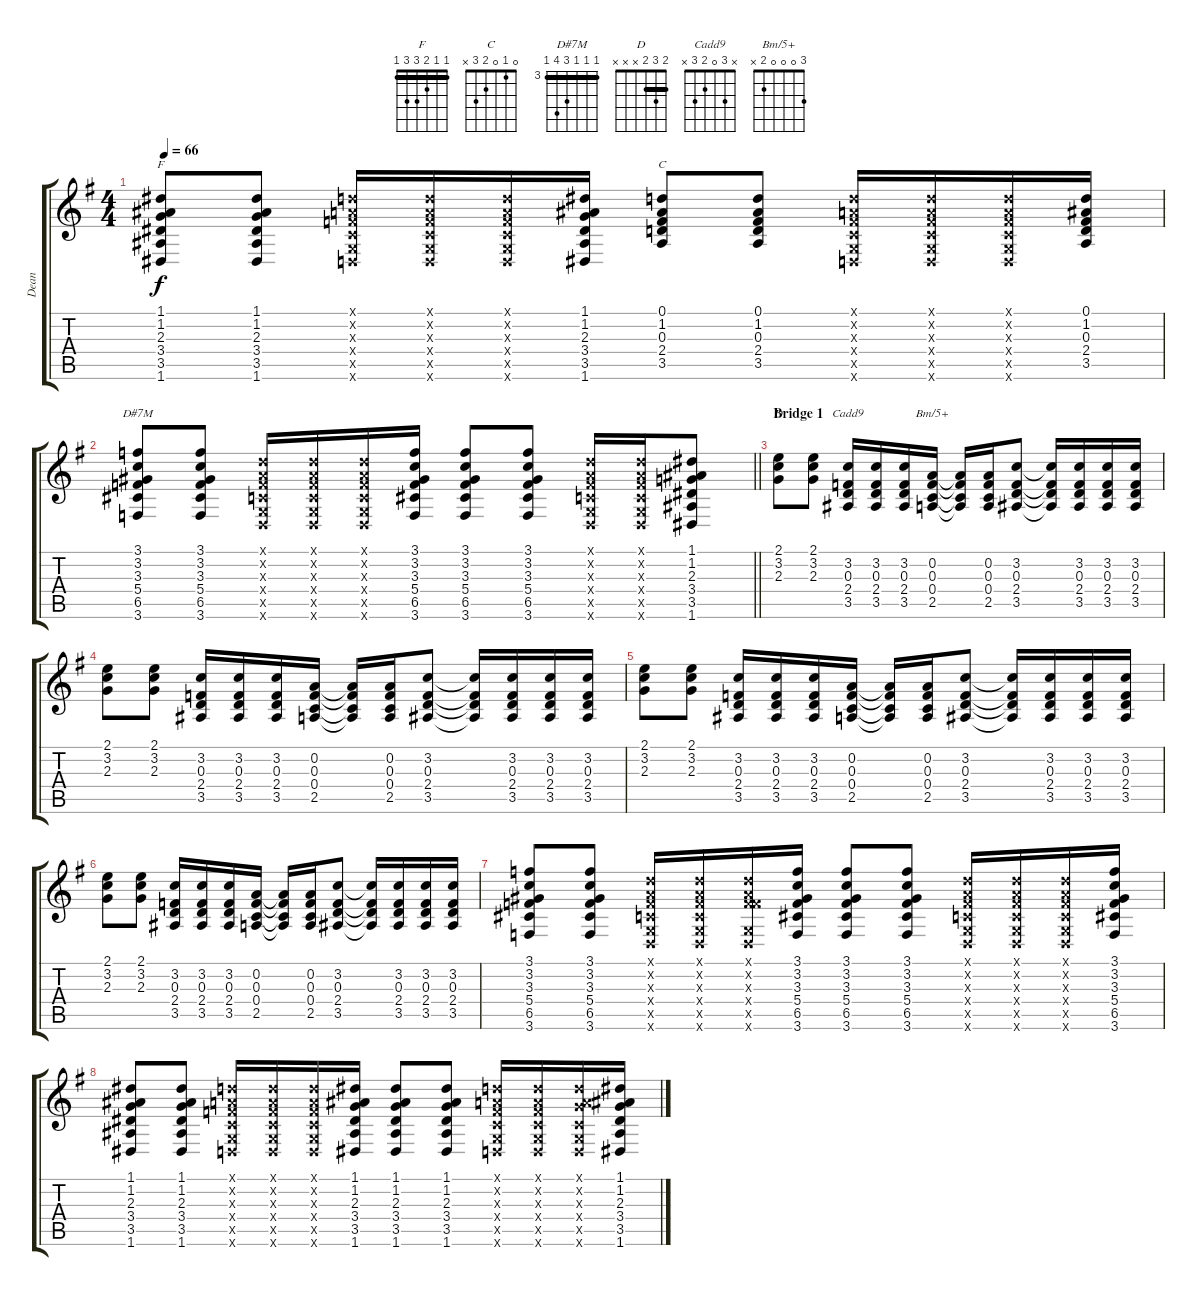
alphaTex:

\track ("Dean" "Dean") {instrument acousticguitarsteel}
\staff {score tabs}
\tuning (D4 A3 F3 C3 G2 D2) {hide}
\chord ("F" 1 1 2 3 3 1) {barre 1}
\chord ("C" 0 1 0 2 3 x)
\chord ("D#7M" 3 3 3 5 6 3) {firstfret 3 barre 3}
\chord ("D" 2 3 2 x x x) {barre 2}
\chord ("Cadd9" x 3 0 2 3 x)
\chord ("Bm/5+" 3 0 0 0 2 x)
\ts (4 4)
\tempo 66
\clef g2
\ks g
(1.1 1.2 2.3 3.4 3.5 1.6).8{ch "F" dy f} (1.1 1.2 2.3 3.4 3.5 1.6).8 (0.1{x} 0.2{x} 0.3{x} 0.4{x} 0.5{x} 0.6{x}).16 (0.1{x} 0.2{x} 0.3{x} 0.4{x} 0.5{x} 0.6{x}).16 (0.1{x} 0.2{x} 0.3{x} 0.4{x} 0.5{x} 0.6{x}).16 (1.1 1.2 2.3 3.4 3.5 1.6).16 (0.1 1.2 0.3 2.4 3.5).8{ch "C"} (0.1 1.2 0.3 2.4 3.5).8 (0.1{x} 0.2{x} 0.3{x} 0.4{x} 0.5{x} 0.6{x}).16 (0.1{x} 0.2{x} 0.3{x} 0.4{x} 0.5{x} 0.6{x}).16 (0.1{x} 0.2{x} 0.3{x} 0.4{x} 0.5{x} 0.6{x}).16 (0.1 1.2 0.3 2.4 3.5).16 |
\barLineRight lightlight
(3.1 3.2 3.3 5.4 6.5 3.6).8{ch "D#7M"} (3.1 3.2 3.3 5.4 6.5 3.6).8 (0.1{x} 0.2{x} 0.3{x} 0.4{x} 0.5{x} 0.6{x}).16 (0.1{x} 0.2{x} 0.3{x} 0.4{x} 0.5{x} 0.6{x}).16 (0.1{x} 0.2{x} 0.3{x} 0.4{x} 0.5{x} 0.6{x}).16 (3.1 3.2 3.3 5.4 6.5 3.6).16 (3.1 3.2 3.3 5.4 6.5 3.6).8 (3.1 3.2 3.3 5.4 6.5 3.6).8 (0.1{x} 0.2{x} 0.3{x} 0.4{x} 0.5{x} 0.6{x}).16 (0.1{x} 0.2{x} 0.3{x} 0.4{x} 0.5{x} 0.6{x}).16 (1.1 1.2 2.3 3.4 3.5 1.6).8 |
\section ("" "Bridge 1")
(2.1 3.2 2.3).8{ch "D"} (2.1 3.2 2.3).8 (3.2 0.3 2.4 3.5).16{ch "Cadd9"} (3.2 0.3 2.4 3.5).16 (3.2 0.3 2.4 3.5).16 (0.2 0.3 0.4 2.5).16{ch "Bm/5+"} (0.2{t} 0.3{t} 0.4{t} 2.5{t}).16 (0.2 0.3 0.4 2.5).16 (3.2 0.3 2.4 3.5).8 (3.2{t} 0.3{t} 2.4{t} 3.5{t}).16 (3.2 0.3 2.4 3.5).16 (3.2 0.3 2.4 3.5).16 (3.2 0.3 2.4 3.5).16 |
(2.1 3.2 2.3).8 (2.1 3.2 2.3).8 (3.2 0.3 2.4 3.5).16 (3.2 0.3 2.4 3.5).16 (3.2 0.3 2.4 3.5).16 (0.2 0.3 0.4 2.5).16 (0.2{t} 0.3{t} 0.4{t} 2.5{t}).16 (0.2 0.3 0.4 2.5).16 (3.2 0.3 2.4 3.5).8 (3.2{t} 0.3{t} 2.4{t} 3.5{t}).16 (3.2 0.3 2.4 3.5).16 (3.2 0.3 2.4 3.5).16 (3.2 0.3 2.4 3.5).16 |
(2.1 3.2 2.3).8 (2.1 3.2 2.3).8 (3.2 0.3 2.4 3.5).16 (3.2 0.3 2.4 3.5).16 (3.2 0.3 2.4 3.5).16 (0.2 0.3 0.4 2.5).16 (0.2{t} 0.3{t} 0.4{t} 2.5{t}).16 (0.2 0.3 0.4 2.5).16 (3.2 0.3 2.4 3.5).8 (3.2{t} 0.3{t} 2.4{t} 3.5{t}).16 (3.2 0.3 2.4 3.5).16 (3.2 0.3 2.4 3.5).16 (3.2 0.3 2.4 3.5).16 |
(2.1 3.2 2.3).8 (2.1 3.2 2.3).8 (3.2 0.3 2.4 3.5).16 (3.2 0.3 2.4 3.5).16 (3.2 0.3 2.4 3.5).16 (0.2 0.3 0.4 2.5).16 (0.2{t} 0.3{t} 0.4{t} 2.5{t}).16 (0.2 0.3 0.4 2.5).16 (3.2 0.3 2.4 3.5).8 (3.2{t} 0.3{t} 2.4{t} 3.5{t}).16 (3.2 0.3 2.4 3.5).16 (3.2 0.3 2.4 3.5).16 (3.2 0.3 2.4 3.5).16 |
(3.1 3.2 3.3 5.4 6.5 3.6).8 (3.1 3.2 3.3 5.4 6.5 3.6).8 (0.1{x} 0.2{x} 0.3{x} 0.4{x} 0.5{x} 0.6{x}).16 (0.1{x} 0.2{x} 0.3{x} 0.4{x} 0.5{x} 0.6{x}).16 (0.1{x} 0.2{x} 0.3{x} 5.4{x} 0.5{x} 0.6{x}).16 (3.1 3.2 3.3 5.4 6.5 3.6).16 (3.1 3.2 3.3 5.4 6.5 3.6).8 (3.1 3.2 3.3 5.4 6.5 3.6).8 (0.1{x} 0.2{x} 0.3{x} 0.4{x} 0.5{x} 0.6{x}).16 (0.1{x} 0.2{x} 0.3{x} 0.4{x} 0.5{x} 0.6{x}).16 (0.1{x} 0.2{x} 0.3{x} 0.4{x} 0.5{x} 0.6{x}).16 (3.1 3.2 3.3 5.4 6.5 3.6).16 |
(1.1 1.2 2.3 3.4 3.5 1.6).8 (1.1 1.2 2.3 3.4 3.5 1.6).8 (0.1{x} 0.2{x} 0.3{x} 0.4{x} 0.5{x} 0.6{x}).16 (0.1{x} 0.2{x} 0.3{x} 0.4{x} 0.5{x} 0.6{x}).16 (0.1{x} 0.2{x} 0.3{x} 0.4{x} 0.5{x} 0.6{x}).16 (1.1 1.2 2.3 3.4 3.5 1.6).16 (1.1 1.2 2.3 3.4 3.5 1.6).8 (1.1 1.2 2.3 3.4 3.5 1.6).8 (0.1{x} 0.2{x} 0.3{x} 0.4{x} 0.5{x} 0.6{x}).16 (0.1{x} 0.2{x} 0.3{x} 0.4{x} 0.5{x} 0.6{x}).16 (0.1{x} 0.2{x} 2.3{x} 0.4{x} 0.5{x} 0.6{x}).16 (1.1 1.2 2.3 3.4 3.5 1.6).16
